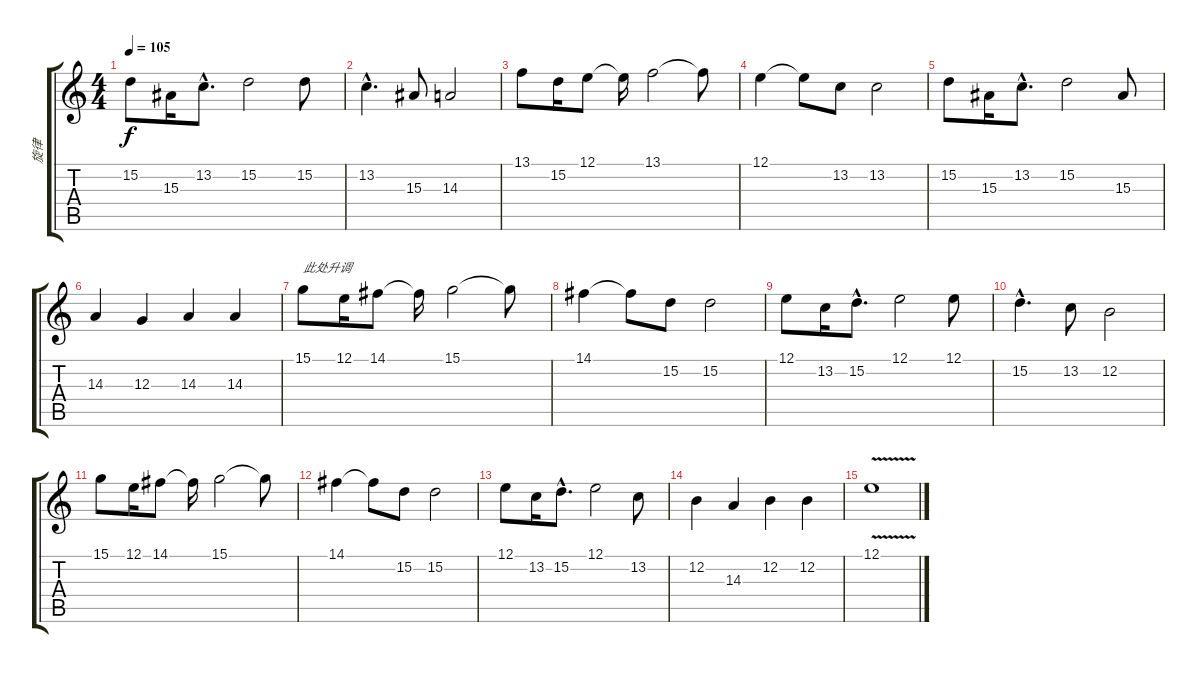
\track ("旋律" "旋律") {instrument panflute}
\staff {score tabs}
\tuning (E4 B3 G3 D3 A2 E2) {hide}
\ts (4 4)
\tempo 105
\clef g2
\ks c
15.2.8{dy f} 15.3.16 13.2{hac}.8{d} 15.2.2 15.2.8 |
13.2{hac}.4{d} 15.3.8 14.3.2 |
13.1.8 15.2.16 12.1.8 12.1{t}.16 13.1.2 13.1{t}.8 |
12.1.4 12.1{t}.8 13.2.8 13.2.2 |
15.2.8 15.3.16 13.2{hac}.8{d} 15.2.2 15.3.8 |
14.3.4 12.3.4 14.3.4 14.3.4 |
15.1.8{txt "此处升调"} 12.1.16 14.1.8 14.1{t}.16 15.1.2 15.1{t}.8 |
14.1.4 14.1{t}.8 15.2.8 15.2.2 |
12.1.8 13.2.16 15.2{hac}.8{d} 12.1.2 12.1.8 |
15.2{hac}.4{d} 13.2.8 12.2.2 |
15.1.8 12.1.16 14.1.8 14.1{t}.16 15.1.2 15.1{t}.8 |
14.1.4 14.1{t}.8 15.2.8 15.2.2 |
12.1.8 13.2.16 15.2{hac}.8{d} 12.1.2 13.2.8 |
12.2.4 14.3.4 12.2.4 12.2.4 |
\section ("" "")
12.1{v}.1
